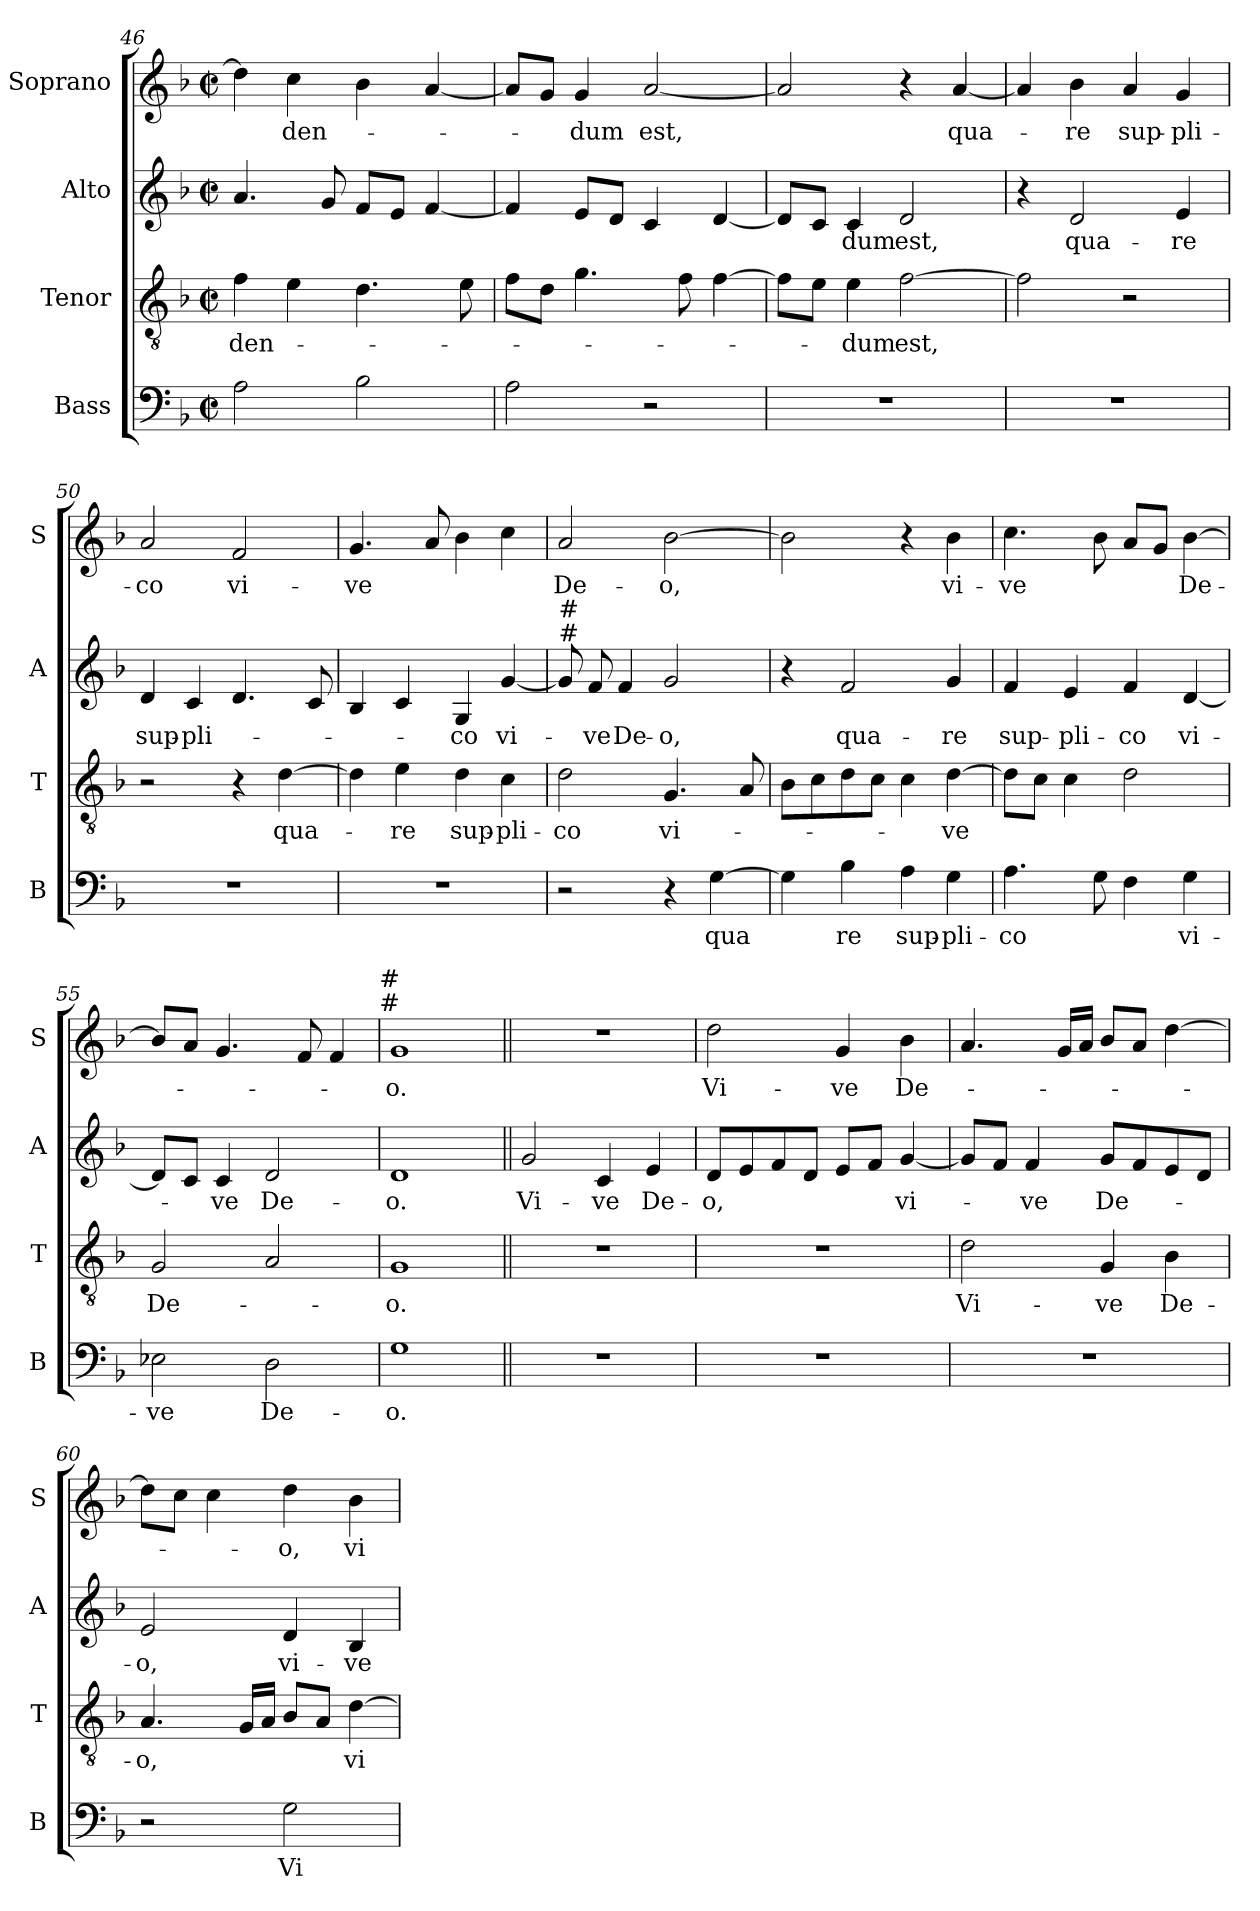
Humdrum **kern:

**kern	**text	**kern	**text	**kern	**text	**kern	**text
*part4	*part4	*part3	*part3	*part2	*part2	*part1	*part1
*staff4	*staff4	*staff3	*staff3	*staff2	*staff2	*staff1	*staff1
*I"Bass	*	*I"Tenor	*	*I"Alto	*	*I"Soprano	*
*I'B	*	*I'T	*	*I'A	*	*I'S	*
*clefF4	*	*clefGv2	*	*clefG2	*	*clefG2	*
*k[b-]	*	*k[b-]	*	*k[b-]	*	*k[b-]	*
*F:	*	*F:	*	*F:	*	*F:	*
*M2/2	*	*M2/2	*	*M2/2	*	*M2/2	*
*met(c|)	*	*met(c|)	*	*met(c|)	*	*met(c|)	*
=46	=46	=46	=46	=46	=46	=46	=46
2A\	.	4f\	-den-	4.a/	.	4dd\]	.
.	.	4e\	.	.	.	4cc\	-den-
.	.	.	.	8g/	.	.	.
2B-\	.	4.d\	.	8f/L	.	4b-\	.
.	.	.	.	8e/J	.	.	.
.	.	.	.	[4f/	.	[4a/	.
.	.	8e\	.	.	.	.	.
=47	=47	=47	=47	=47	=47	=47	=47
2A\	.	8f\L	.	4f/]	.	8a/L]	.
.	.	8d\J	.	.	.	8g/J	.
.	.	4.g\	.	8e/L	.	4g/	-dum
.	.	.	.	8d/J	.	.	.
2r	.	.	.	4c/	.	[2a/	est,
.	.	8f\	.	.	.	.	.
.	.	[4f\	.	[4d/	.	.	.
=48	=48	=48	=48	=48	=48	=48	=48
1r	.	8f\L]	.	8d/L]	.	2a/]	.
.	.	8e\J	.	8c/J	.	.	.
.	.	4e\	-dum	4c/	-dum	.	.
.	.	[2f\	est,	2d/	est,	4r	.
.	.	.	.	.	.	[4a/	qua-
=49	=49	=49	=49	=49	=49	=49	=49
1r	.	2f\]	.	4r	.	4a/]	.
.	.	.	.	2d/	qua-	4b-\	-re
.	.	2r	.	.	.	4a/	sup-
.	.	.	.	4e/	-re	4g/	-pli-
=50	=50	=50	=50	=50	=50	=50	=50
1r	.	2r	.	4d/	sup-	2a/	-co
.	.	.	.	4c/	-pli-	.	.
.	.	4r	.	4.d/	.	2f/	vi-
.	.	[4d\	qua-	.	.	.	.
.	.	.	.	8c/	.	.	.
!!LO:LB:g=z
=51	=51	=51	=51	=51	=51	=51	=51
1r	.	4d\]	.	4B-/	.	4.g/	-ve
.	.	4e\	-re	4c/	.	.	.
.	.	.	.	.	.	8a/	.
.	.	4d\	sup-	4G/	-co	4b-\	.
.	.	4c\	-pli-	[4g/	vi-	4cc\	.
=52	=52	=52	=52	=52	=52	=52	=52
!	!	!	!	!LO:TX:a:t=#	!	!	!
!	!	!	!	!LO:TX:a:t=#	!	!	!
2r	.	2d\	-co	8g/]	.	2a/	De-
.	.	.	.	8f/	-ve	.	.
.	.	.	.	4f/	De-	.	.
4r	.	4.G/	vi-	2g/	-o,	[2b-\	-o,
[4G\	qua	.	.	.	.	.	.
.	.	8A/	.	.	.	.	.
=53	=53	=53	=53	=53	=53	=53	=53
4G\]	.	8B-\L	.	4r	.	2b-\]	.
.	.	8c\	.	.	.	.	.
4B-\	re	8d\	.	2f/	qua-	.	.
.	.	8c\J	.	.	.	.	.
4A\	sup-	4c\	.	.	.	4r	.
4G\	-pli-	[4d\	-ve	4g/	-re	4b-\	vi-
=54	=54	=54	=54	=54	=54	=54	=54
4.A\	-co	8d\L]	.	4f/	sup-	4.cc\	-ve
.	.	8c\J	.	.	.	.	.
.	.	4c\	.	4e/	-pli-	.	.
8G\	.	.	.	.	.	8b-\	.
4F\	.	2d\	.	4f/	-co	8a/L	.
.	.	.	.	.	.	8g/J	.
4G\	vi-	.	.	[4d/	vi-	[4b-\	De-
=55	=55	=55	=55	=55	=55	=55	=55
2E-X\	-ve	2G/	De-	8d/L]	.	8b-/L]	.
.	.	.	.	8c/J	.	8a/J	.
.	.	.	.	4c/	-ve	4.g/	.
2D\	De-	2A/	.	2d/	De-	.	.
.	.	.	.	.	.	8f/	.
.	.	.	.	.	.	4f/	.
!	!	!	!	!	!	!LO:TX:a:t=#	!
!	!	!	!	!	!	!LO:TX:a:t=#	!
=56	=56	=56	=56	=56	=56	=56	=56
1G	-o.	1G	-o.	1d	-o.	1g	-o.
!!LO:PB:g=z
=57||	=57||	=57||	=57||	=57||	=57||	=57||	=57||
1r	.	1r	.	2g/	Vi-	1r	.
.	.	.	.	4c/	-ve	.	.
.	.	.	.	4e/	De-	.	.
=58	=58	=58	=58	=58	=58	=58	=58
1r	.	1r	.	8d/L	-o,	2dd\	Vi-
.	.	.	.	8e/	.	.	.
.	.	.	.	8f/	.	.	.
.	.	.	.	8d/J	.	.	.
.	.	.	.	8e/L	.	4g/	-ve
.	.	.	.	8f/J	.	.	.
.	.	.	.	[4g/	vi-	4b-\	De-
=59	=59	=59	=59	=59	=59	=59	=59
1r	.	2d\	Vi-	8g/L]	.	4.a/	.
.	.	.	.	8f/J	.	.	.
.	.	.	.	4f/	-ve	.	.
.	.	.	.	.	.	16g/LL	.
.	.	.	.	.	.	16a/JJ	.
.	.	4G/	-ve	8g/L	De-	8b-/L	.
.	.	.	.	8f/	.	8a/J	.
.	.	4B-\	De-	8e/	.	[4dd\	.
.	.	.	.	8d/J	.	.	.
=60	=60	=60	=60	=60	=60	=60	=60
2r	.	4.A/	-o,	2e/	-o,	8dd\L]	.
.	.	.	.	.	.	8cc\J	.
.	.	.	.	.	.	4cc\	.
.	.	16G/LL	.	.	.	.	.
.	.	16A/JJ	.	.	.	.	.
2G\	Vi-	8B-/L	.	4d/	vi-	4dd\	-o,
.	.	8A/J	.	.	.	.	.
.	.	[4d\	vi-	4B-/	-ve	4b-\	vi-
=	=	=	=	=	=	=	=
*-	*-	*-	*-	*-	*-	*-	*-
